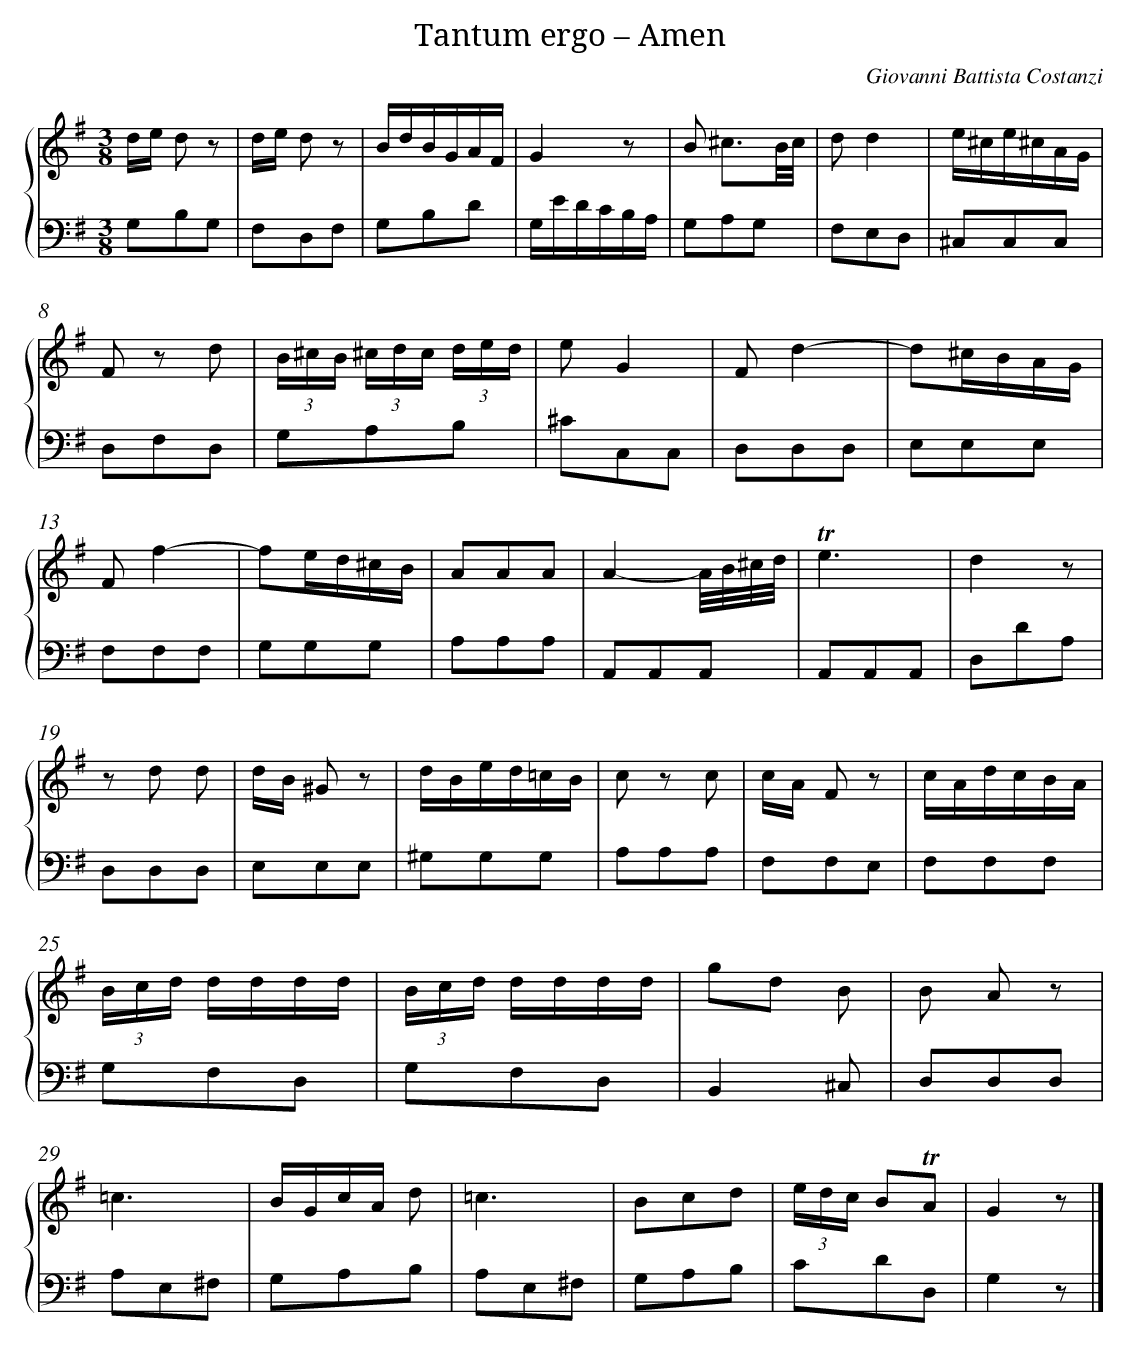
X:1
T: Tantum ergo – Amen
C: Giovanni Battista Costanzi
L: 1/8
M: 3/8
%%staves {1 2}
V: 1
V: 2 clef=bass
K: G
[V:1] d/e/ d z |
[V:2] G,B,G, |
[V:1] d/e/ d z |
[V:2] F,D,F, |
[V:1] B/d/B/G/A/F/ |
[V:2] G,B,D |
[V:1] G2z |
[V:2] G,/E/D/C/B,/A,/ |
[V:1] B ^c3/B//c// |
[V:2] G,A,G, |
[V:1] dd2 |
[V:2] F,E,D, |
[V:1] e/^c/e/^c/A/G/ |
[V:2] ^C,C,C, |
[V:1] F z d |
[V:2] D,F,D, |
[V:1] (3B/^c/B/ (3^c/d/c/ (3d/e/d/ |
[V:2] G,A,B, |
[V:1] eG2 |
[V:2] ^CC,C, |
[V:1] Fd2- |
[V:2] D,D,D, |
[V:1] d^c/B/A/G/ |
[V:2] E,E,E, |
[V:1] Ff2- |
[V:2] F,F,F, |
[V:1] fe/d/^c/B/ |
[V:2] G,G,G, |
[V:1] AAA |
[V:2] A,A,A, |
[V:1] A2-A//B//^c//d// |
[V:2] A,,A,,A,, |
[V:1] !trill!e3 |
[V:2] A,,A,,A,, |
[V:1] d2z |
[V:2] D,DA, |
[V:1] z d d |
[V:2] D,D,D, |
[V:1] d/B/ ^G z |
[V:2] E,E,E, |
[V:1] d/B/e/d/=c/B/ |
[V:2] ^G,G,G, |
[V:1] c z c |
[V:2] A,A,A, |
[V:1] c/A/ F z |
[V:2] F,F,E, |
[V:1] c/A/d/c/B/A/ |
[V:2] F,F,F, |
[V:1] (3B/c/d/ d/d/d/d/ |
[V:2] G,F,D, |
[V:1] (3B/c/d/ d/d/d/d/ |
[V:2] G,F,D, |
[V:1] gd B |
[V:2] B,,2^C, |
[V:1] B A z |
[V:2] D,D,D, |
[V:1] =c3 |
[V:2] A,E,^F, |
[V:1] B/G/c/A/ d |
[V:2] G,A,B, |
[V:1] =c3 |
[V:2] A,E,^F, |
[V:1] Bcd |
[V:2] G,A,B, |
[V:1] (3e/d/c/ B!trill!A |
[V:2] CDD, |
[V:1] G2z |]
[V:2] G,2z |]
